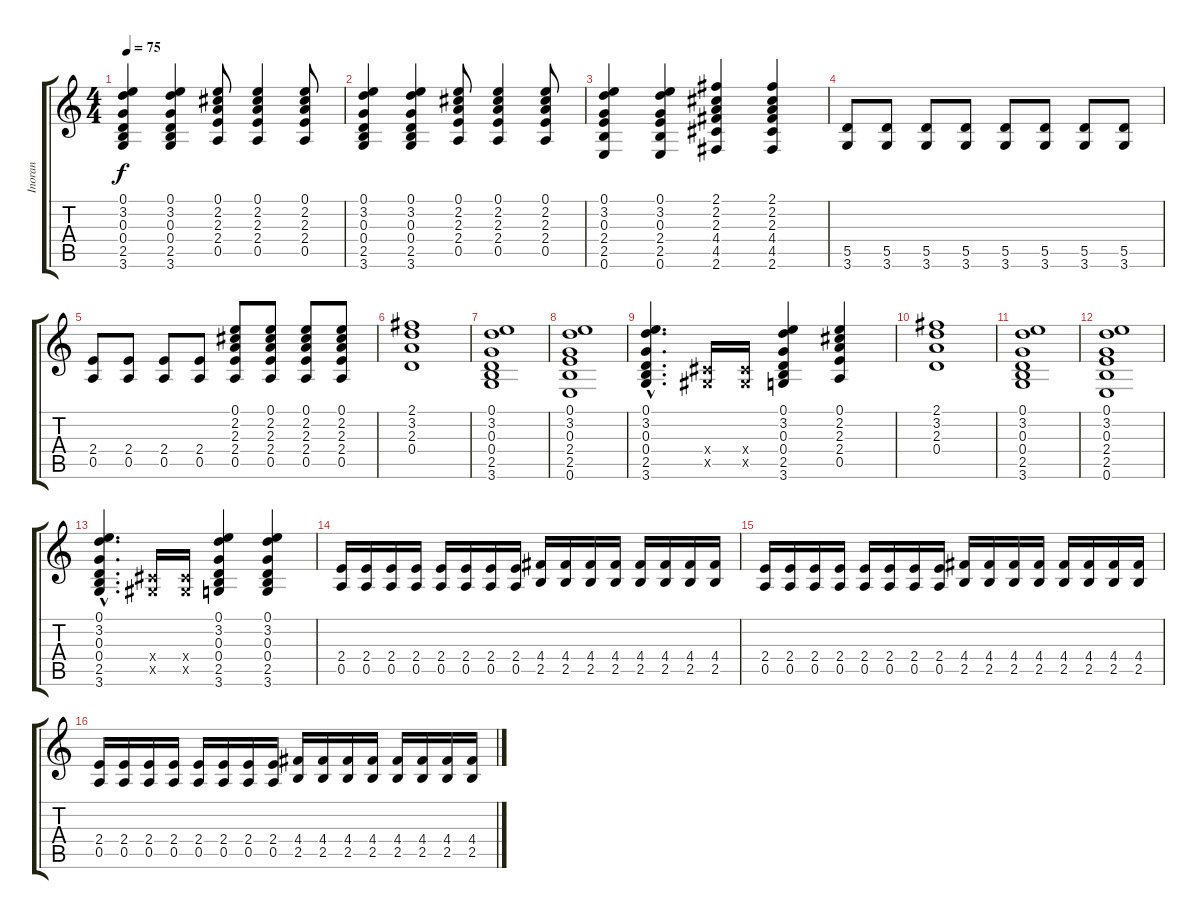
\track ("Inoran" "Inoran") {instrument distortionguitar}
\staff {score tabs}
\tuning (E4 B3 G3 D3 A2 E2) {hide}
\ts (4 4)
\tempo 75
\clef g2
\ks c
(0.1 3.2 0.3 0.4 2.5 3.6).4{dy f} (0.1 3.2 0.3 0.4 2.5 3.6).4 (0.1 2.2 2.3 2.4 0.5).8 (0.1 2.2 2.3 2.4 0.5).4 (0.1 2.2 2.3 2.4 0.5).8 |
(0.1 3.2 0.3 0.4 2.5 3.6).4 (0.1 3.2 0.3 0.4 2.5 3.6).4 (0.1 2.2 2.3 2.4 0.5).8 (0.1 2.2 2.3 2.4 0.5).4 (0.1 2.2 2.3 2.4 0.5).8 |
(0.1 3.2 0.3 2.4 2.5 0.6).4 (0.1 3.2 0.3 2.4 2.5 0.6).4 (2.1 2.2 2.3 4.4 4.5 2.6).4 (2.1 2.2 2.3 4.4 4.5 2.6).4 |
(5.5 3.6).8 (5.5 3.6).8 (5.5 3.6).8 (5.5 3.6).8 (5.5 3.6).8 (5.5 3.6).8 (5.5 3.6).8 (5.5 3.6).8 |
(2.4 0.5).8 (2.4 0.5).8 (2.4 0.5).8 (2.4 0.5).8 (0.1 2.2 2.3 2.4 0.5).8 (0.1 2.2 2.3 2.4 0.5).8 (0.1 2.2 2.3 2.4 0.5).8 (0.1 2.2 2.3 2.4 0.5).8 |
(2.1 3.2 2.3 0.4).1 |
(0.1 3.2 0.3 0.4 2.5 3.6).1 |
(0.1 3.2 0.3 2.4 2.5 0.6).1 |
(0.1{hac} 3.2{hac} 0.3{hac} 0.4{hac} 2.5{hac} 3.6{hac}).4{d} (-1.4{x} -1.5{x}).16 (-1.4{x} -1.5{x}).16 (0.1 3.2 0.3 0.4 2.5 3.6).4 (0.1 2.2 2.3 2.4 0.5).4 |
(2.1 3.2 2.3 0.4).1 |
(0.1 3.2 0.3 0.4 2.5 3.6).1 |
(0.1 3.2 0.3 2.4 2.5 0.6).1 |
(0.1{hac} 3.2{hac} 0.3{hac} 0.4{hac} 2.5{hac} 3.6{hac}).4{d} (-1.4{x} -1.5{x}).16 (-1.4{x} -1.5{x}).16 (0.1 3.2 0.3 0.4 2.5 3.6).4 (0.1 3.2 0.3 0.4 2.5 3.6).4 |
(2.4 0.5).16 (2.4 0.5).16 (2.4 0.5).16 (2.4 0.5).16 (2.4 0.5).16 (2.4 0.5).16 (2.4 0.5).16 (2.4 0.5).16 (4.4 2.5).16 (4.4 2.5).16 (4.4 2.5).16 (4.4 2.5).16 (4.4 2.5).16 (4.4 2.5).16 (4.4 2.5).16 (4.4 2.5).16 |
(2.4 0.5).16 (2.4 0.5).16 (2.4 0.5).16 (2.4 0.5).16 (2.4 0.5).16 (2.4 0.5).16 (2.4 0.5).16 (2.4 0.5).16 (4.4 2.5).16 (4.4 2.5).16 (4.4 2.5).16 (4.4 2.5).16 (4.4 2.5).16 (4.4 2.5).16 (4.4 2.5).16 (4.4 2.5).16 |
(2.4 0.5).16 (2.4 0.5).16 (2.4 0.5).16 (2.4 0.5).16 (2.4 0.5).16 (2.4 0.5).16 (2.4 0.5).16 (2.4 0.5).16 (4.4 2.5).16 (4.4 2.5).16 (4.4 2.5).16 (4.4 2.5).16 (4.4 2.5).16 (4.4 2.5).16 (4.4 2.5).16 (4.4 2.5).16
